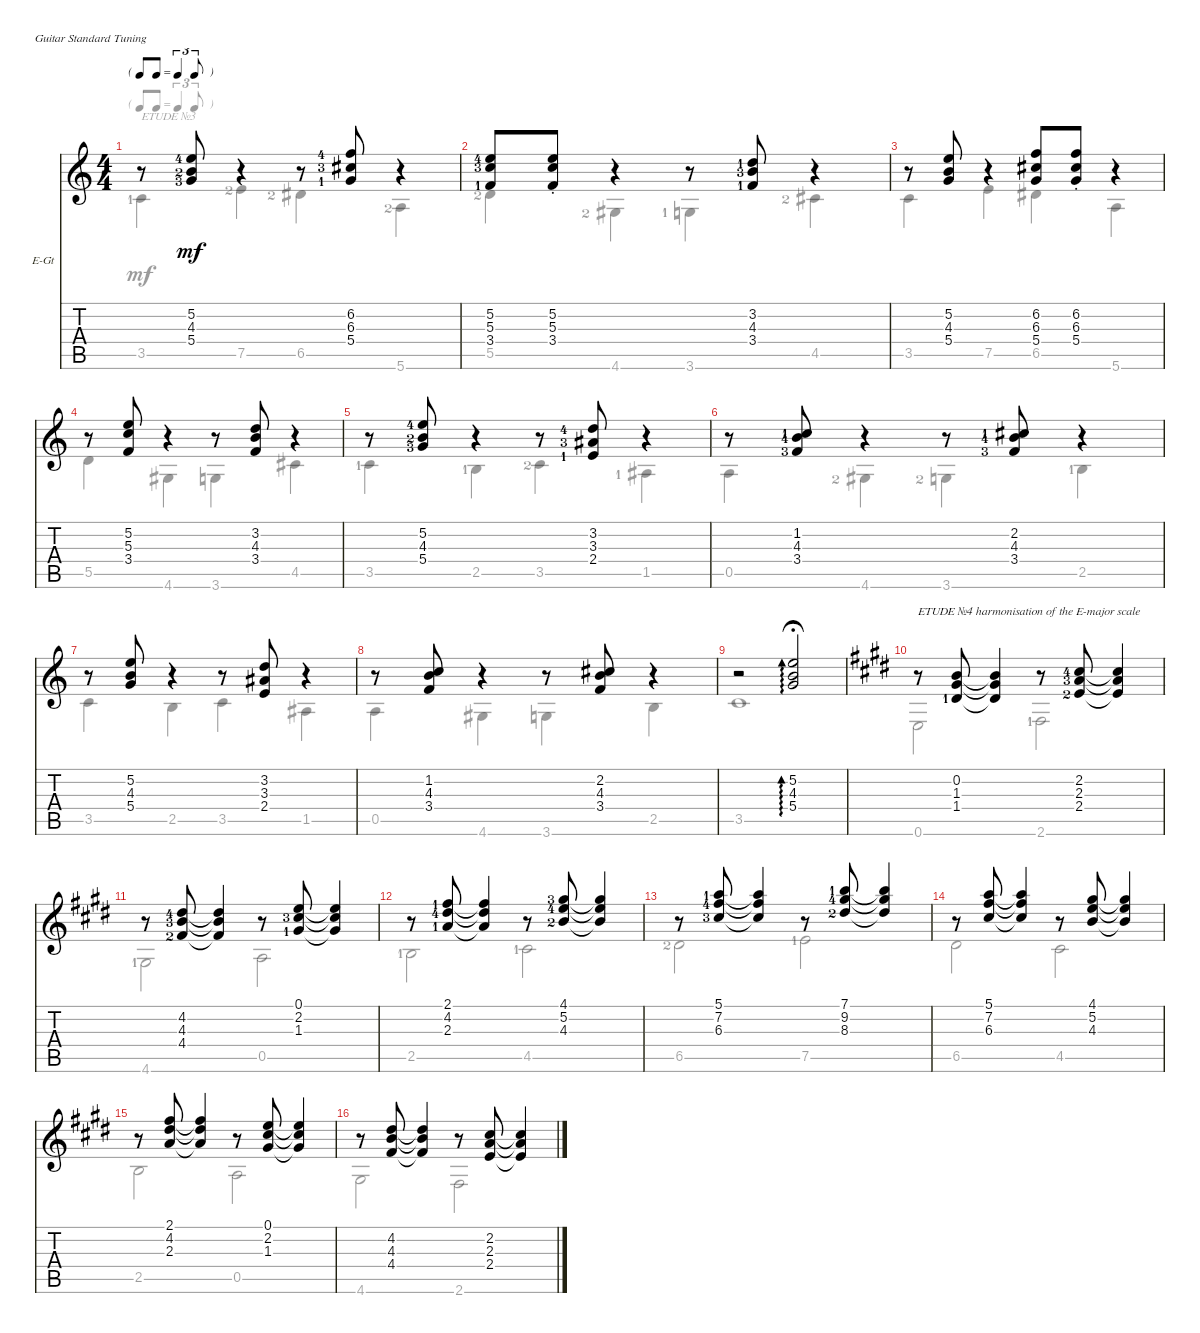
\defaultSystemsLayout 4
\bracketExtendMode nobrackets
\firstSystemTrackNameOrientation horizontal
\otherSystemsTrackNameOrientation horizontal
\track ("Jazz Guitar" "E-Gt") {instrument electricguitarjazz}
\staff {score tabs}
\tuning (E4 B3 G3 D3 A2 E2)
\voice
\ts (4 4)
\tf triplet8th
\tempo (150 hide)
\clef g2
\ks c
r.8{dy mf} (5.4{lf 4} 4.3{lf 3} 5.2{lf 5}).8 r.4 r.8 (5.4{lf 2} 6.3{lf 4} 6.2{lf 5}).8 r.4 |
(3.4{lf 2} 5.3{lf 4} 5.2{lf 5}).8 (5.2{st} 5.3{st} 3.4{st}).8 r.4 r.8 (3.4{lf 2} 4.3{lf 4} 3.2{lf 2}).8 r.4 |
r.8 (5.4 4.3 5.2).8 r.4 (5.4 6.3 6.2).8 (5.4{st} 6.3{st} 6.2{st}).8 r.4 |
r.8 (5.2 5.3 3.4).8 r.4 r.8 (3.4 4.3 3.2).8 r.4 |
r.8 (5.4{lf 4} 4.3{lf 3} 5.2{lf 5}).8 r.4 r.8 (2.4{lf 2} 3.3{lf 4} 3.2{lf 5}).8 r.4 |
r.8 (3.4{lf 4} 4.3{lf 5} 1.2{lf 2}).8 r.4 r.8 (3.4{lf 4} 4.3{lf 5} 2.2{lf 2}).8 r.4 |
r.8 (5.4 4.3 5.2).8 r.4 r.8 (2.4 3.3 3.2).8 r.4 |
r.8 (3.4 4.3 1.2).8 r.4 r.8 (3.4 4.3 2.2).8 r.4 |
r.2 (5.4 4.3 5.2).2{ad 0 fermata (medium 0.5)} |
\ks e
r.8{txt "ETUDE №4 harmonisation of the E-major scale"} (1.3 0.2 1.4{lf 2}).8 (0.2{t} 1.3{t} 1.4{t}).4 r.8 (2.2{lf 5} 2.3{lf 4} 2.4{lf 3}).8 (2.4{t} 2.3{t} 2.2{t}).4 |
r.8 (4.2{lf 5} 4.3{lf 4} 4.4{lf 3}).8 (4.4{t} 4.3{t} 4.2{t}).4 r.8 (2.2{lf 4} 1.3{lf 2} 0.1).8 (0.1{t} 2.2{t} 1.3{t}).4 |
r.8 (2.3{lf 2} 4.2{lf 5} 2.1{lf 2}).8 (2.1{t} 4.2{t} 2.3{t}).4 r.8 (4.3{lf 3} 5.2{lf 5} 4.1{lf 4}).8 (4.1{t} 5.2{t} 4.3{t}).4 |
r.8 (5.1{lf 2} 7.2{lf 5} 6.3{lf 4}).8 (5.1{t} 7.2{t} 6.3{t}).4 r.8 (8.3{lf 3} 9.2{lf 5} 7.1{lf 2}).8 (7.1{t} 9.2{t} 8.3{t}).4 |
r.8 (5.1 7.2 6.3).8 (5.1{t} 7.2{t} 6.3{t}).4 r.8 (4.3 5.2 4.1).8 (4.1{t} 5.2{t} 4.3{t}).4 |
r.8 (2.3 4.2 2.1).8 (2.1{t} 4.2{t} 2.3{t}).4 r.8 (2.2 1.3 0.1).8 (0.1{t} 2.2{t} 1.3{t}).4 |
r.8 (4.2 4.3 4.4).8 (4.4{t} 4.3{t} 4.2{t}).4 r.8 (2.2 2.3 2.4).8 (2.4{t} 2.3{t} 2.2{t}).4
\voice
\clef g2
\ottava regular
\simile none
\ks c
3.5{lf 2}.4{txt "ETUDE №3" dy mf} 7.5{lf 3}.4 6.5{lf 3}.4 5.6{lf 3}.4 |
5.5{lf 3}.4 4.6{lf 3}.4 3.6{lf 2}.4 4.5{lf 3}.4 |
3.5.4 7.5.4 6.5.4 5.6.4 |
5.5.4 4.6.4 3.6.4 4.5.4 |
3.5{lf 2}.4 2.5{lf 2}.4 3.5{lf 3}.4 1.5{lf 2}.4 |
0.5.4 4.6{lf 3}.4 3.6{lf 3}.4 2.5{lf 2}.4 |
3.5.4 2.5.4 3.5.4 1.5.4 |
0.5.4 4.6.4 3.6.4 2.5.4 |
3.5.1 |
\ks e
0.6.2 2.6{lf 2}.2 |
4.6{lf 2}.2 0.5.2 |
2.5{lf 2}.2 4.5{lf 2}.2 |
6.5{lf 3}.2 7.5{lf 2}.2 |
6.5.2 4.5.2 |
2.5.2 0.5.2 |
4.6.2 2.6.2
